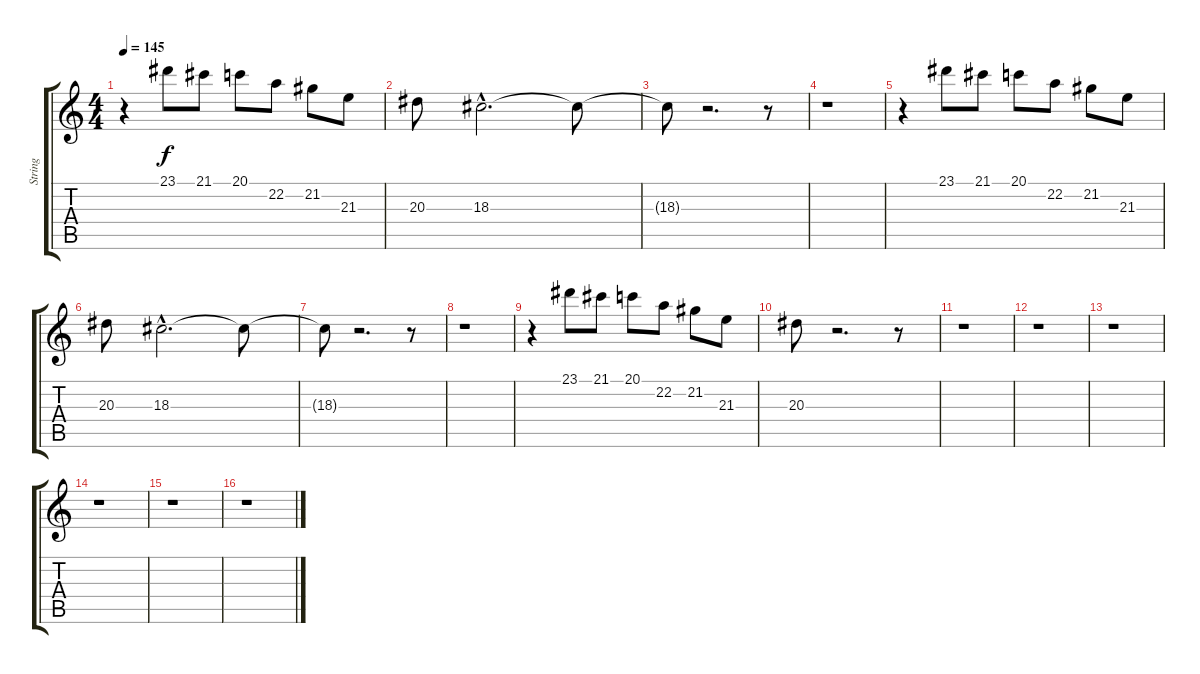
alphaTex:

\track ("String" "String") {instrument stringensemble1}
\staff {score tabs}
\tuning (E4 B3 G3 D3 A2 E2) {hide}
\ts (4 4)
\tempo 145
\clef g2
\ks c
r.4{dy f} 23.1.8 21.1.8 20.1.8 22.2.8 21.2.8 21.3.8 |
20.3.8 18.3{hac}.2{d} 18.3{t}.8 |
18.3{t}.8 r.2{d} r.8 |
r.1 |
r.4 23.1.8 21.1.8 20.1.8 22.2.8 21.2.8 21.3.8 |
20.3.8 18.3{hac}.2{d} 18.3{t}.8 |
18.3{t}.8 r.2{d} r.8 |
r.1 |
r.4 23.1.8 21.1.8 20.1.8 22.2.8 21.2.8 21.3.8 |
20.3.8 r.2{d} r.8 |
r.1 |
r.1 |
r.1 |
r.1 |
r.1 |
r.1
